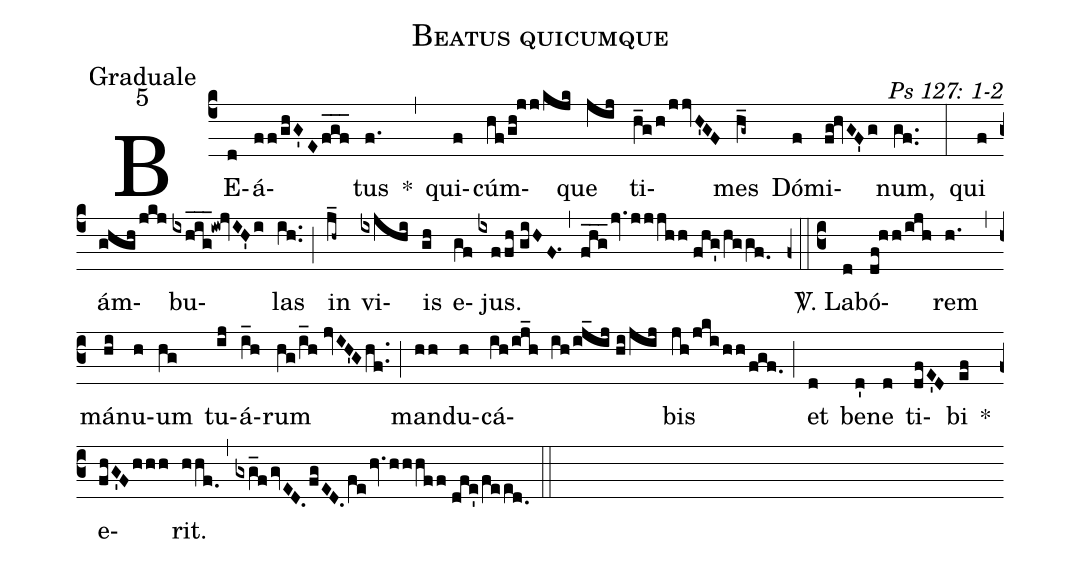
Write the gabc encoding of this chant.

name: Beatus quicumque;
office-part: Graduale;
mode: 5;
commentary: Ps 127: 1-2;
%%
(c4) BE(d)á(ff/ghG'E/f_g_f_)tus(f.) *(,) qui(f)cúm(hf/gh!jj/kjk)que(jij) ti(h_g/h/jjvH'GF)mes(h_g~) Dó(f)mi(fg!hvGF'g)num,(gf..) (:)
qui(f) ám(ghgh/jkj)bu(ixh_i_g_!iw!jvIH'i)las(ih..) (;) in(j_h~) vi(ixjhi)is(gh) e(gf)jus.(ixffh//giHF.1) (,) (fhg___/jv.jjjhh//fhg'/hggf.0) (z0::c3)
<sp>V/</sp>. La(d)bó(df!hh/ijh)rem(h.) (,) má(hi)nu(h)um(hg) tu(ij)á(i_h)rum(hg/i_h//jvIH'G/hf..) (;) man(hh)du(h)cá(ih/ij_h ih/ij_ij//hi/jij)bis(jh/jki/hh/fgf.) (;) et(d) be(d')ne(d) ti(dfE'D)bi(ef) *() e(fhG'F/hhh)rit.(hhf.0) (,) (gxg_f/gvED./fgED./fe/hv.hhhff//dfe'/feed.0) (::)
